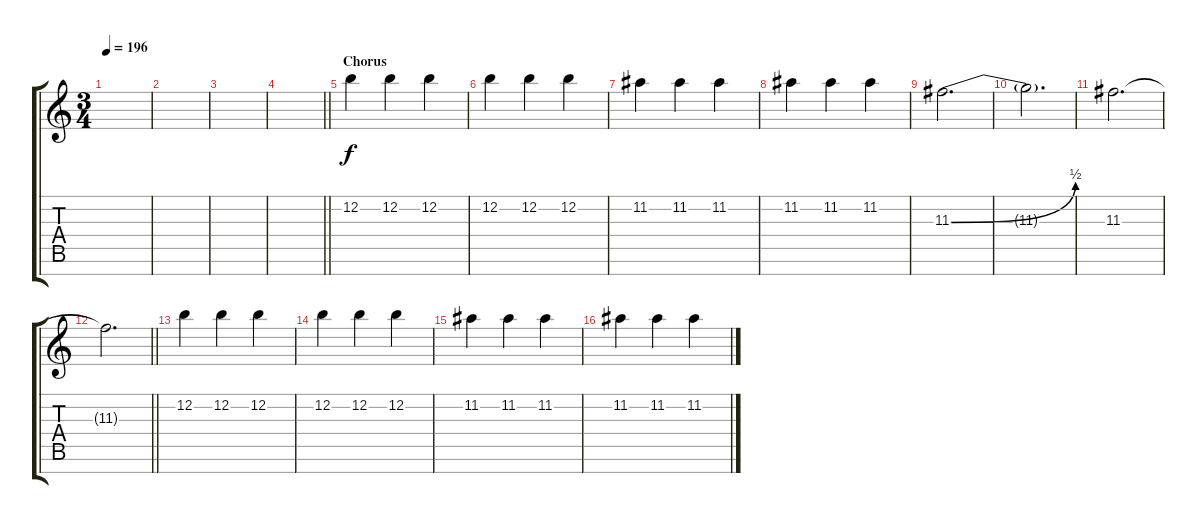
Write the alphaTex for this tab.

\track "" {instrument overdrivenguitar}
\staff {score tabs}
\tuning (E4 B3 G3 D3 A2 E2 B1) {hide}
\ts (3 4)
\tempo 196
\clef g2
\ks c
|
|
|
\barLineRight lightlight
|
\section ("" "Chorus")
12.2.4 12.2.4 12.2.4 |
12.2.4 12.2.4 12.2.4 |
11.2.4 11.2.4 11.2.4 |
11.2.4 11.2.4 11.2.4 |
11.3{be (bend 0 0 60 2)}.2{d} |
11.3{t}.2{d} |
11.3.2{d} |
\barLineRight lightlight
11.3{t}.2{d} |
12.2.4 12.2.4 12.2.4 |
12.2.4 12.2.4 12.2.4 |
11.2.4 11.2.4 11.2.4 |
11.2.4 11.2.4 11.2.4
